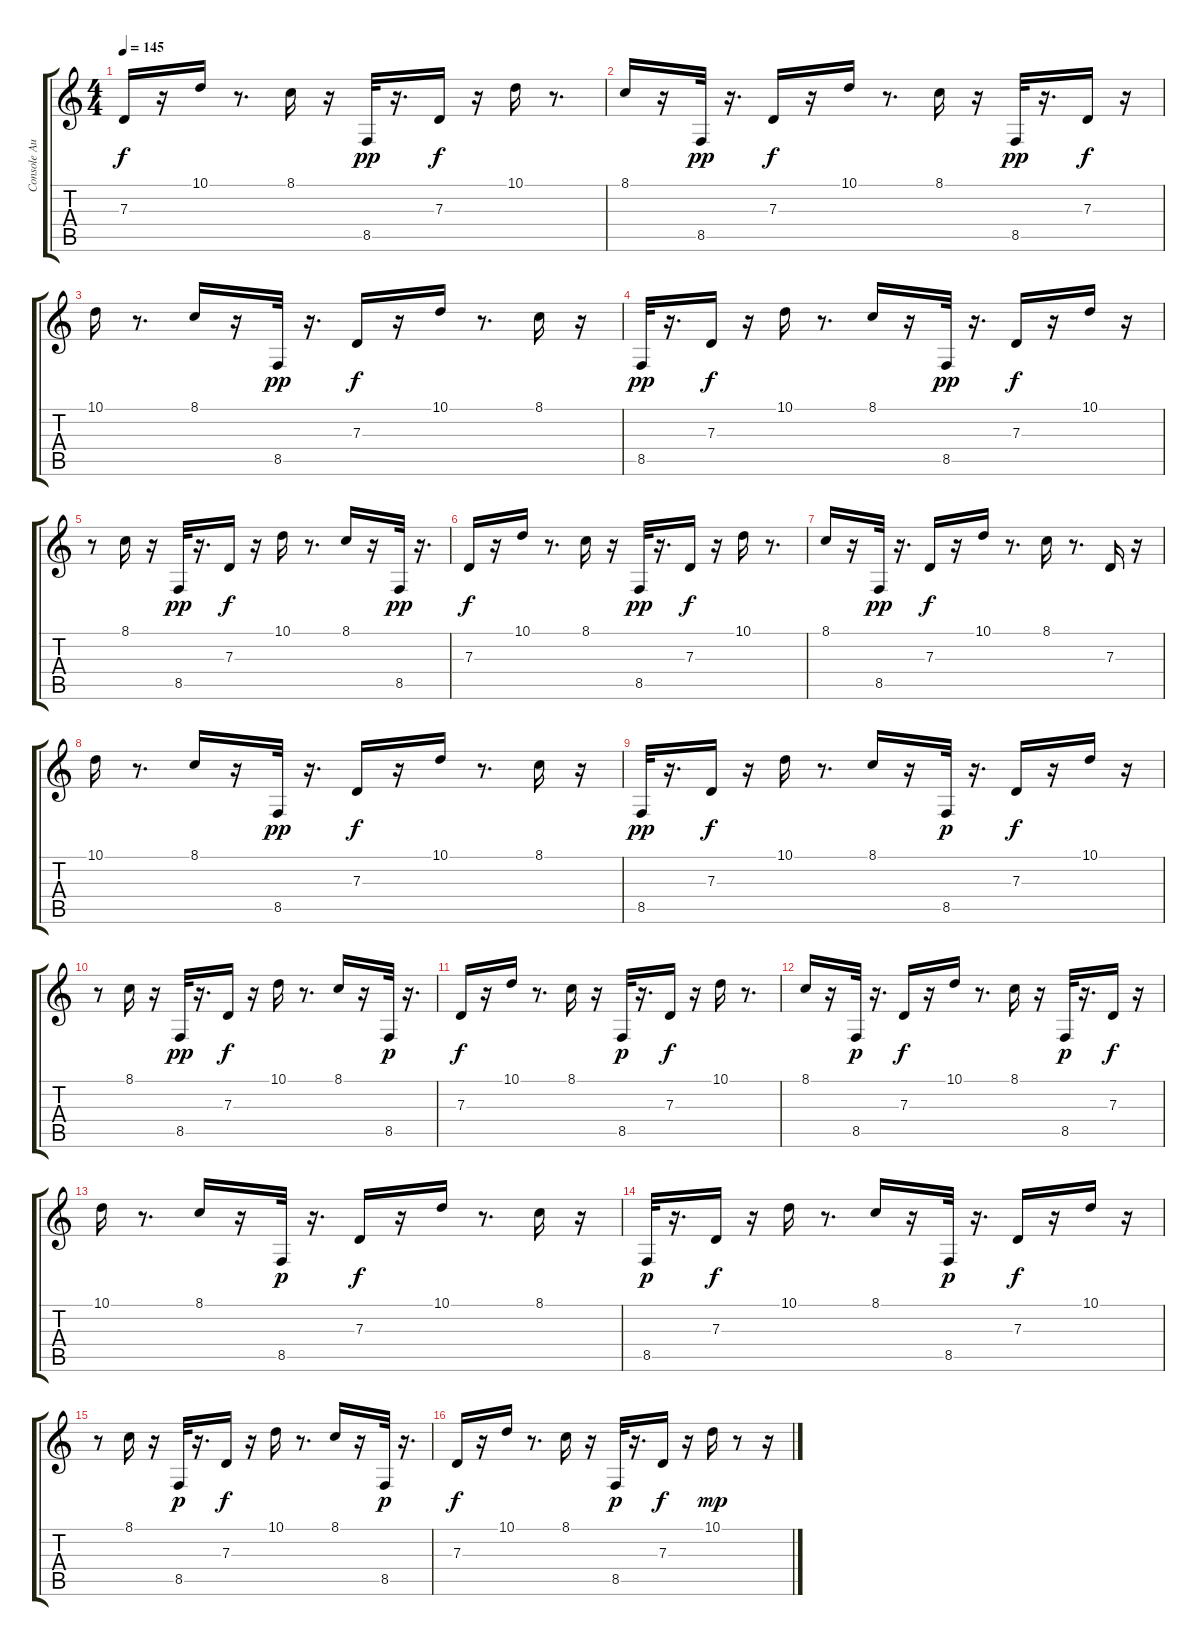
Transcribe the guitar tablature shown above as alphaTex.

\track ("Console Automation Data" "Console Au") {instrument celesta}
\staff {score tabs}
\tuning (E4 B3 G3 D3 A2 E2) {hide}
\ts (4 4)
\tempo 145
\clef g2
\ks c
7.3.16{dy f} r.16 10.1.16 r.8{d} 8.1.16 r.16 8.5.32{dy pp} r.16{d} 7.3.16{dy f} r.16 10.1.16 r.8{d} |
8.1.16 r.16 8.5.32{dy pp} r.16{d} 7.3.16{dy f} r.16 10.1.16 r.8{d} 8.1.16 r.16 8.5.32{dy pp} r.16{d} 7.3.16{dy f} r.16 |
10.1.16 r.8{d} 8.1.16 r.16 8.5.32{dy pp} r.16{d} 7.3.16{dy f} r.16 10.1.16 r.8{d} 8.1.16 r.16 |
8.5.32{dy pp} r.16{d} 7.3.16{dy f} r.16 10.1.16 r.8{d} 8.1.16 r.16 8.5.32{dy pp} r.16{d} 7.3.16{dy f} r.16 10.1.16 r.16 |
r.8 8.1.16 r.16 8.5.32{dy pp} r.16{d} 7.3.16{dy f} r.16 10.1.16 r.8{d} 8.1.16 r.16 8.5.32{dy pp} r.16{d} |
7.3.16{dy f} r.16 10.1.16 r.8{d} 8.1.16 r.16 8.5.32{dy pp} r.16{d} 7.3.16{dy f} r.16 10.1.16 r.8{d} |
8.1.16 r.16 8.5.32{dy pp} r.16{d} 7.3.16{dy f} r.16 10.1.16 r.8{d} 8.1.16 r.8{d} 7.3.16 r.16 |
10.1.16 r.8{d} 8.1.16 r.16 8.5.32{dy pp} r.16{d} 7.3.16{dy f} r.16 10.1.16 r.8{d} 8.1.16 r.16 |
8.5.32{dy pp} r.16{d} 7.3.16{dy f} r.16 10.1.16 r.8{d} 8.1.16 r.16 8.5.32{dy p} r.16{d} 7.3.16{dy f} r.16 10.1.16 r.16 |
r.8 8.1.16 r.16 8.5.32{dy pp} r.16{d} 7.3.16{dy f} r.16 10.1.16 r.8{d} 8.1.16 r.16 8.5.32{dy p} r.16{d} |
7.3.16{dy f} r.16 10.1.16 r.8{d} 8.1.16 r.16 8.5.32{dy p} r.16{d} 7.3.16{dy f} r.16 10.1.16 r.8{d} |
8.1.16 r.16 8.5.32{dy p} r.16{d} 7.3.16{dy f} r.16 10.1.16 r.8{d} 8.1.16{volume 5} r.16 8.5.32{dy p} r.16{d} 7.3.16{dy f} r.16 |
10.1.16 r.8{d} 8.1.16 r.16 8.5.32{dy p} r.16{d} 7.3.16{dy f} r.16 10.1.16{volume 5} r.8{d} 8.1.16 r.16 |
8.5.32{dy p} r.16{d} 7.3.16{dy f volume 5} r.16 10.1.16{volume 5} r.8{d} 8.1.16{volume 5} r.16 8.5.32{dy p} r.16{d} 7.3.16{dy f volume 5} r.16 10.1.16 r.16 |
r.8 8.1.16{volume 4} r.16 8.5.32{dy p} r.16{d} 7.3.16{dy f volume 4} r.16 10.1.16{volume 4} r.8{d} 8.1.16{volume 4} r.16 8.5.32{dy p volume 4} r.16{d} |
7.3.16{dy f volume 4} r.16 10.1.16{volume 4} r.8{d} 8.1.16 r.16 8.5.32{dy p} r.16{d} 7.3.16{dy f} r.16 10.1.16{dy mp} r.8 r.16
